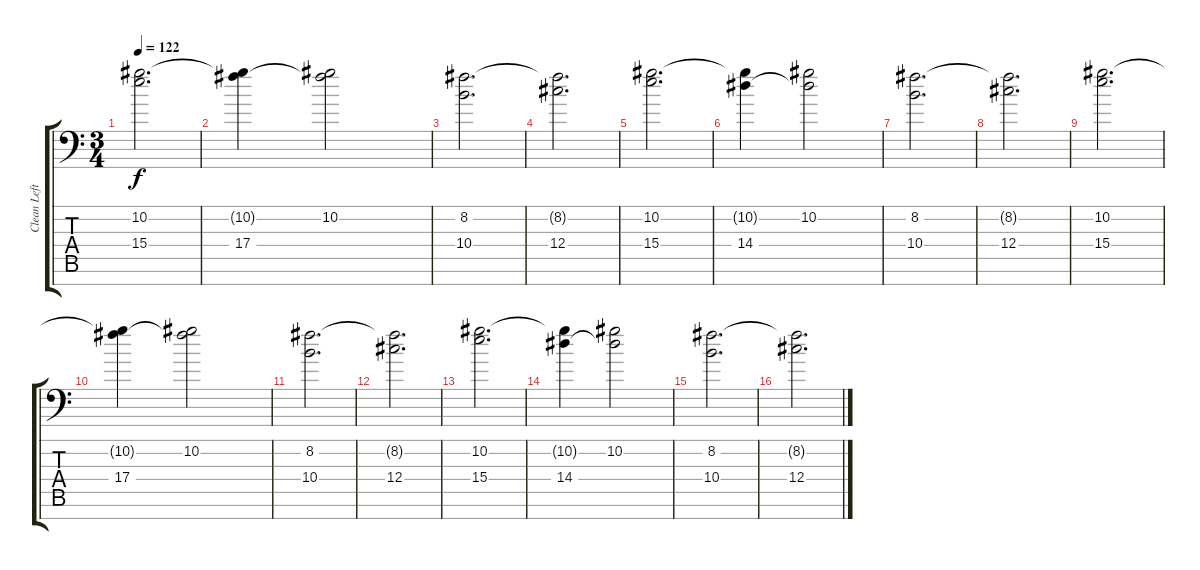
\track ("Clean Left" "Clean Left") {instrument acousticguitarnylon}
\staff {score tabs}
\tuning (Eb4 Bb3 Gb3 Db3 Ab2 Eb2 Ab1) {hide}
\ts (3 4)
\tempo 122
\clef f4
\ks c
(10.2 15.4).2{d dy f} |
(10.2{t} 17.4).4 (10.2 17.4{t}).2 |
(8.2 10.4).2{d} |
(8.2{t} 12.4).2{d} |
(10.2 15.4).2{d} |
(10.2{t} 14.4).4 (10.2 14.4{t}).2 |
(8.2 10.4).2{d} |
(8.2{t} 12.4).2{d} |
(10.2 15.4).2{d} |
(10.2{t} 17.4).4 (10.2 17.4{t}).2 |
(8.2 10.4).2{d} |
(8.2{t} 12.4).2{d} |
(10.2 15.4).2{d} |
(10.2{t} 14.4).4 (10.2 14.4{t}).2 |
(8.2 10.4).2{d} |
(8.2{t} 12.4).2{d}
